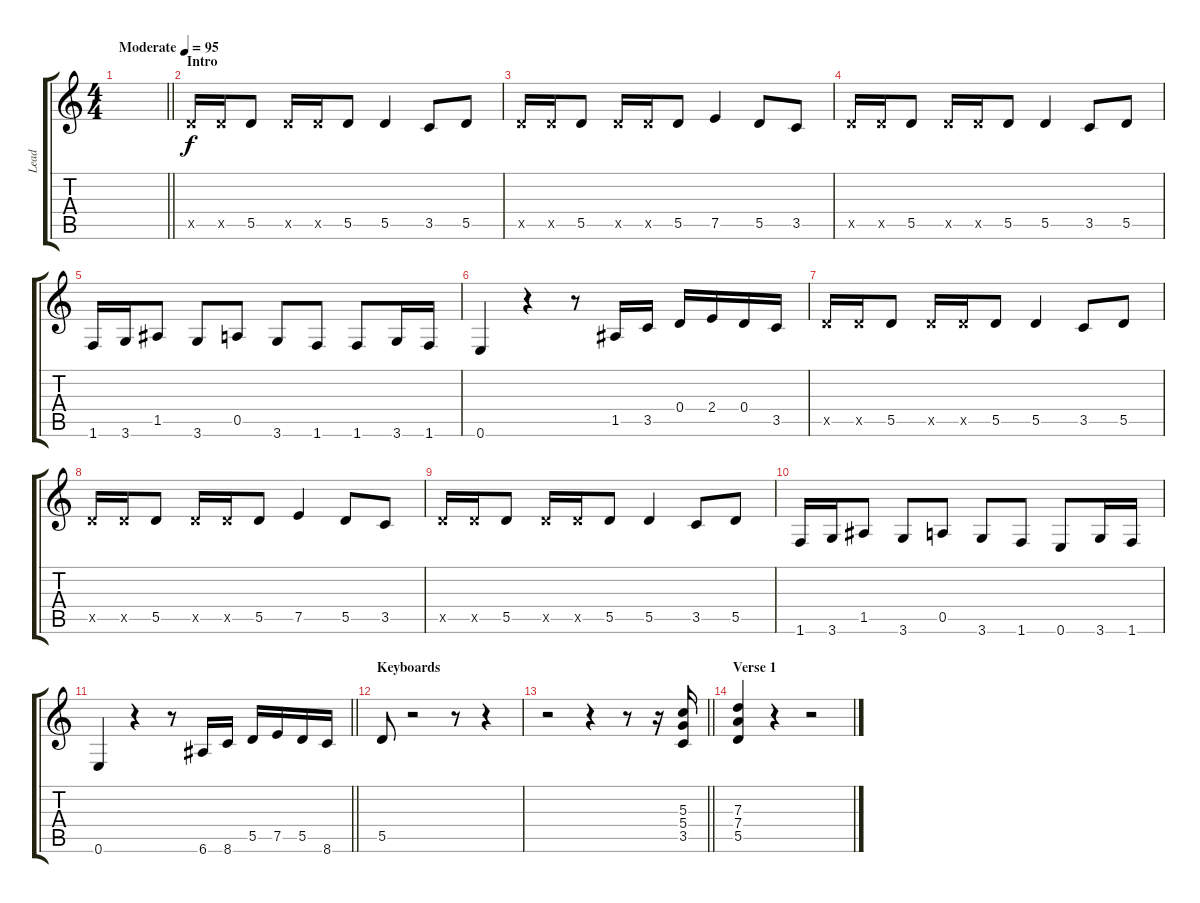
\track ("Lead" "Lead") {instrument distortionguitar}
\staff {score tabs}
\tuning (E4 B3 G3 D3 A2 E2) {hide}
\ts (4 4)
\tempo (95 "Moderate")
\clef g2
\barLineRight lightlight
\ks c
|
\section ("" "Intro")
5.5{x}.16 5.5{x}.16 5.5.8 5.5{x}.16 5.5{x}.16 5.5.8 5.5.4 3.5.8 5.5.8 |
5.5{x}.16 5.5{x}.16 5.5.8 5.5{x}.16 5.5{x}.16 5.5.8 7.5.4 5.5.8 3.5.8 |
5.5{x}.16 5.5{x}.16 5.5.8 5.5{x}.16 5.5{x}.16 5.5.8 5.5.4 3.5.8 5.5.8 |
1.6.16 3.6.16 1.5.8 3.6.8 0.5.8 3.6.8 1.6.8 1.6.8 3.6.16 1.6.16 |
0.6.4 r.4 r.8 1.5.16 3.5.16 0.4.16 2.4.16 0.4.16 3.5.16 |
5.5{x}.16 5.5{x}.16 5.5.8 5.5{x}.16 5.5{x}.16 5.5.8 5.5.4 3.5.8 5.5.8 |
5.5{x}.16 5.5{x}.16 5.5.8 5.5{x}.16 5.5{x}.16 5.5.8 7.5.4 5.5.8 3.5.8 |
5.5{x}.16 5.5{x}.16 5.5.8 5.5{x}.16 5.5{x}.16 5.5.8 5.5.4 3.5.8 5.5.8 |
1.6.16 3.6.16 1.5.8 3.6.8 0.5.8 3.6.8 1.6.8 0.6.8 3.6.16 1.6.16 |
\barLineRight lightlight
0.6.4 r.4 r.8 6.6.16 8.6.16 5.5.16 7.5.16 5.5.16 8.6.16 |
\section ("" "Keyboards")
5.5.8 r.2 r.8 r.4 |
\barLineRight lightlight
r.2 r.4 r.8 r.16 (5.3 5.4 3.5).16 |
\section ("" "Verse 1")
(7.3 7.4 5.5).4 r.4 r.2
